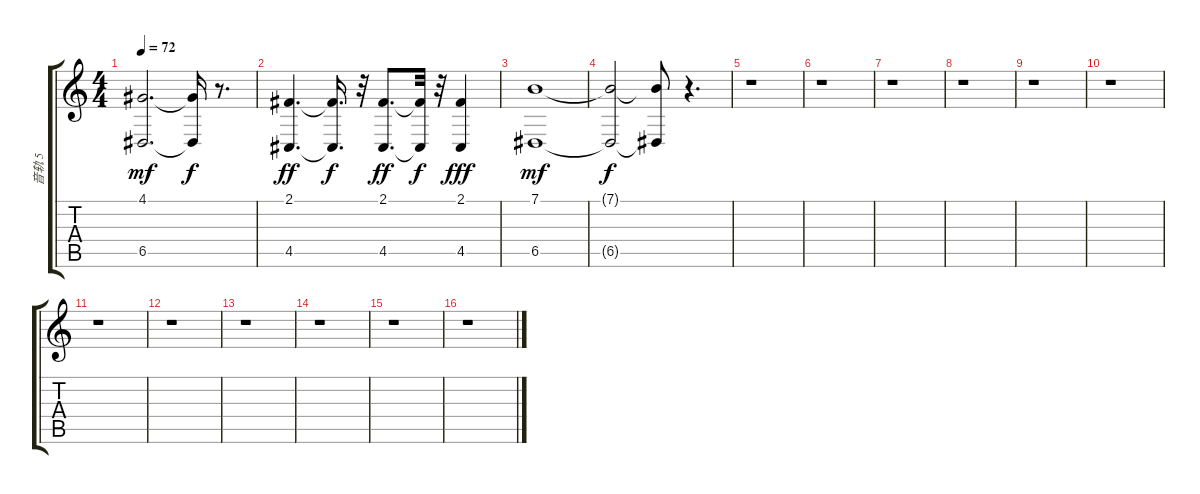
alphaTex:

\track ("音轨 5" "音轨 5") {instrument stringensemble1}
\staff {score tabs}
\tuning (E4 B3 G3 D3 A2 E2) {hide}
\ts (4 4)
\tempo 72
\clef g2
\ks c
(4.1 6.5).2{d dy mf} (4.1{t} 6.5{t}).16{dy f} r.8{d} |
(2.1 4.5).4{d dy ff} (2.1{t} 4.5{t}).16{d dy f} r.32 (2.1 4.5).8{d dy ff} (2.1{t} 4.5{t}).32{dy f} r.32 (2.1 4.5).4{dy fff} |
(7.1 6.5).1{dy mf} |
(7.1{t} 6.5{t}).2{dy f} (7.1{t} 6.5{t}).8 r.4{d} |
r.1 |
r.1 |
r.1 |
r.1 |
r.1 |
r.1 |
r.1 |
r.1 |
r.1 |
r.1 |
r.1 |
r.1
